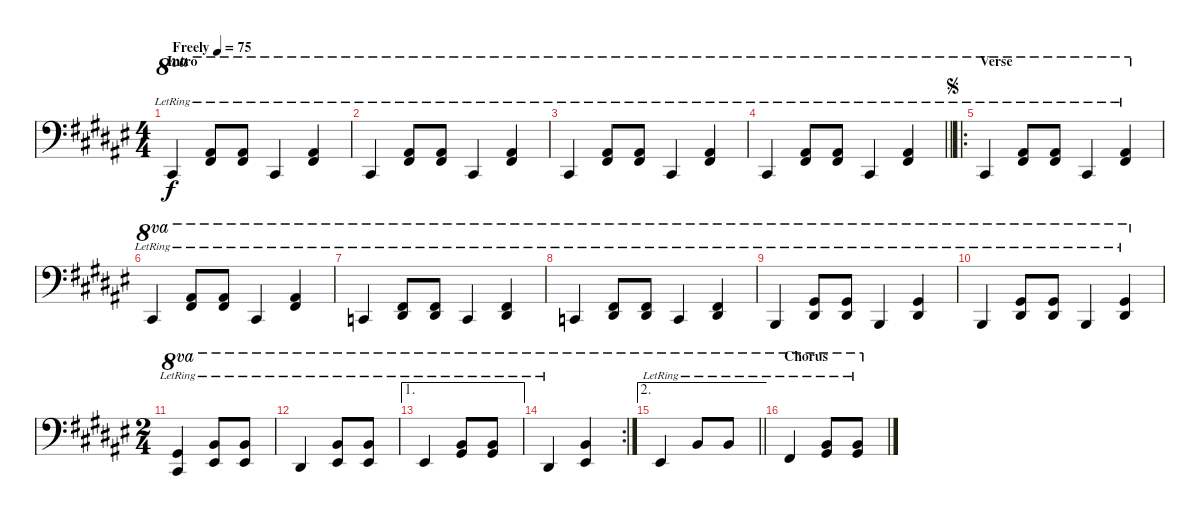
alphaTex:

\track "" {instrument acousticgrandpiano}
\staff {score}
\tuning (G2 D2 A1 E1 B0) {hide}
\ts (4 4)
\section ("" "Intro")
\tempo (75 "Freely")
\clef f4
\ks f#
16.3{lr}.4{ot 8va dy f instrument acousticgrandpiano} (15.1{lr} 16.2{lr}).8{ot 8va} (15.1{lr} 16.2{lr}).8{ot 8va} 16.3{lr}.4{ot 8va} (15.1{lr} 16.2{lr}).4{ot 8va} |
16.3{lr}.4{ot 8va} (15.1{lr} 16.2{lr}).8{ot 8va} (15.1{lr} 16.2{lr}).8{ot 8va} 16.3{lr}.4{ot 8va} (15.1{lr} 16.2{lr}).4{ot 8va} |
16.3{lr}.4{ot 8va} (15.1{lr} 16.2{lr}).8{ot 8va} (15.1{lr} 16.2{lr}).8{ot 8va} 16.3{lr}.4{ot 8va} (15.1{lr} 16.2{lr}).4{ot 8va} |
\barLineRight lightlight
16.3{lr}.4{ot 8va} (15.1{lr} 16.2{lr}).8{ot 8va} (15.1{lr} 16.2{lr}).8{ot 8va} 16.3{lr}.4{ot 8va} (15.1{lr} 16.2{lr}).4{ot 8va} |
\ro
\section ("" "Verse")
\jump segno
16.3{lr}.4{ot 8va} (15.1{lr} 16.2{lr}).8{ot 8va} (15.1{lr} 16.2{lr}).8{ot 8va} 16.3{lr}.4{ot 8va} (15.1{lr} 16.2{lr}).4{ot 8va} |
16.3{lr}.4{ot 8va} (15.1{lr} 16.2{lr}).8{ot 8va} (15.1{lr} 16.2{lr}).8{ot 8va} 16.3{lr}.4{ot 8va} (15.1 16.2{lr}).4{ot 8va} |
15.3{lr}.4{ot 8va} (11.1{lr} 13.2{lr}).8{ot 8va} (11.1{lr} 13.2{lr}).8{ot 8va} 15.3{lr}.4{ot 8va} (11.1{lr} 13.2{lr}).4{ot 8va} |
15.3{lr}.4{ot 8va} (11.1{lr} 13.2{lr}).8{ot 8va} (11.1{lr} 13.2{lr}).8{ot 8va} 15.3{lr}.4{ot 8va} (11.1 13.2{lr}).4{ot 8va} |
14.3{lr}.4{ot 8va} (13.1{lr} 13.2{lr}).8{ot 8va} (13.1{lr} 13.2{lr}).8{ot 8va} 14.3{lr}.4{ot 8va} (13.1{lr} 13.2{lr}).4{ot 8va} |
14.3{lr}.4{ot 8va} (13.1{lr} 13.2{lr}).8{ot 8va} (13.1{lr} 13.2{lr}).8{ot 8va} 14.3{lr}.4{ot 8va} (13.1{lr} 13.2).4{ot 8va} |
\ts (2 4)
(13.1{lr} 16.3{lr}).4{ot 8va} (16.1{lr} 15.2{lr}).8{ot 8va} (16.1{lr} 15.2{lr}).8{ot 8va} |
18.3{lr}.4{ot 8va} (16.1{lr} 15.2{lr}).8{ot 8va} (16.1{lr} 15.2{lr}).8{ot 8va} |
\ae 1
20.3{lr}.4{ot 8va} (16.1{lr} 18.2).8{ot 8va} (16.1{lr} 18.2{lr}).8{ot 8va} |
\rc 2
18.3{lr}.4{ot 8va} (16.1 15.2).4{ot 8va} |
\ae 2
\barLineRight lightlight
20.3{lr}.4{ot 8va} 21.2{lr}.8{ot 8va} 21.2{lr}.8{ot 8va} |
\section ("" "Chorus")
21.3{lr}.4{ot 8va} (16.1{lr} 18.2{lr}).8{ot 8va} (16.1{lr} 18.2{lr}).8{ot 8va}
